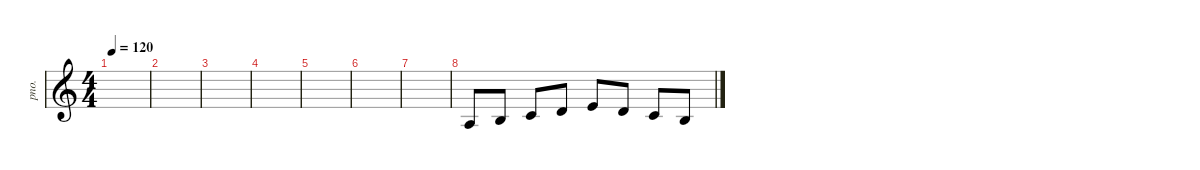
\defaultSystemsLayout 4
\hideDynamics
\bracketExtendMode nobrackets
\otherSystemsTrackNameOrientation horizontal
\track ("Overdriven guit" "pno.") {instrument acousticgrandpiano}
\staff {score}
\tuning (E4 B3 G3 D3 A2 E2)
\ts (4 4)
\tempo 120
\clef g2
\ks c
|
|
|
|
|
|
|
2.3.8{beam Up} 0.2.8{beam Up} 1.2.8{beam Up} 3.2.8{beam Up} 5.2.8{beam Up} 3.2.8{beam Up} 1.2.8{beam Up} 0.2.8{beam Up}
